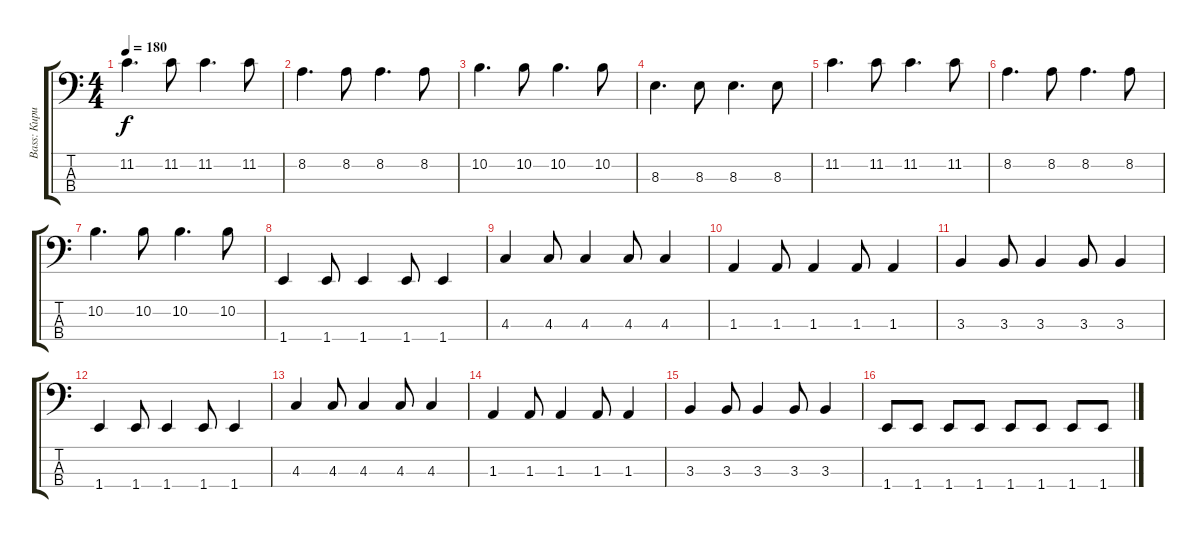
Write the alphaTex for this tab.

\track ("Bass: Кирилл" "Bass: Кири") {instrument electricbasspick}
\staff {score tabs}
\tuning (Gb2 Db2 Ab1 Eb1) {hide}
\ts (4 4)
\tempo 180
\clef f4
\ks c
11.2.4{d dy f} 11.2.8 11.2.4{d} 11.2.8 |
8.2.4{d} 8.2.8 8.2.4{d} 8.2.8 |
10.2.4{d} 10.2.8 10.2.4{d} 10.2.8 |
8.3.4{d} 8.3.8 8.3.4{d} 8.3.8 |
11.2.4{d} 11.2.8 11.2.4{d} 11.2.8 |
8.2.4{d} 8.2.8 8.2.4{d} 8.2.8 |
10.2.4{d} 10.2.8 10.2.4{d} 10.2.8 |
1.4.4 1.4.8 1.4.4 1.4.8 1.4.4 |
4.3.4 4.3.8 4.3.4 4.3.8 4.3.4 |
1.3.4 1.3.8 1.3.4 1.3.8 1.3.4 |
3.3.4 3.3.8 3.3.4 3.3.8 3.3.4 |
1.4.4 1.4.8 1.4.4 1.4.8 1.4.4 |
4.3.4 4.3.8 4.3.4 4.3.8 4.3.4 |
1.3.4 1.3.8 1.3.4 1.3.8 1.3.4 |
3.3.4 3.3.8 3.3.4 3.3.8 3.3.4 |
1.4.8 1.4.8 1.4.8 1.4.8 1.4.8 1.4.8 1.4.8 1.4.8
